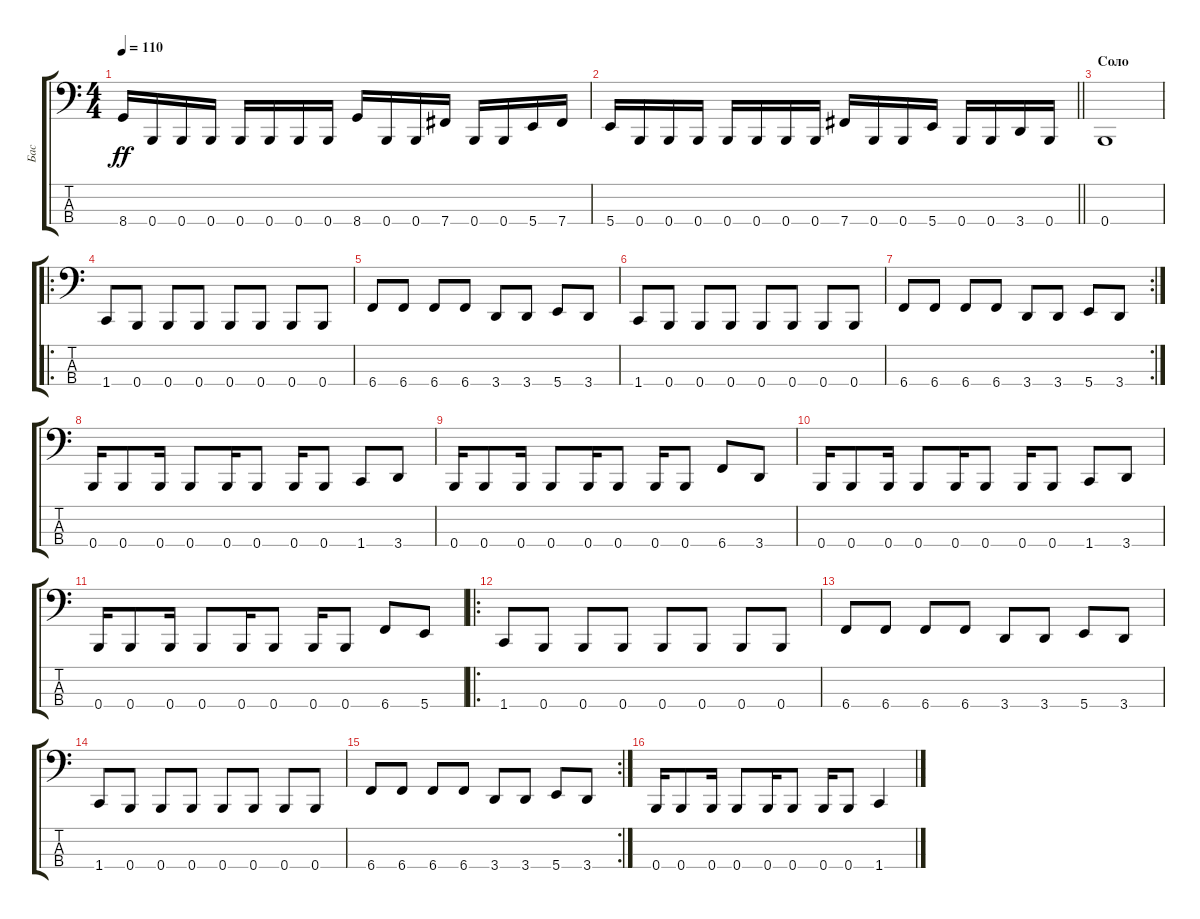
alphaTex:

\track ("Бас" "Бас") {instrument electricbassfinger}
\staff {score tabs}
\tuning (E2 B1 Gb1 B0) {hide}
\ts (4 4)
\tempo 110
\clef f4
\ks c
8.4.16{dy ff} 0.4.16 0.4.16 0.4.16 0.4.16 0.4.16 0.4.16 0.4.16 8.4.16 0.4.16 0.4.16 7.4.16 0.4.16 0.4.16 5.4.16 7.4.16 |
\barLineRight lightlight
5.4.16 0.4.16 0.4.16 0.4.16 0.4.16 0.4.16 0.4.16 0.4.16 7.4.16 0.4.16 0.4.16 5.4.16 0.4.16 0.4.16 3.4.16 0.4.16 |
\section ("" "Соло")
0.4.1 |
\ro
1.4.8 0.4.8 0.4.8 0.4.8 0.4.8 0.4.8 0.4.8 0.4.8 |
6.4.8 6.4.8 6.4.8 6.4.8 3.4.8 3.4.8 5.4.8 3.4.8 |
1.4.8 0.4.8 0.4.8 0.4.8 0.4.8 0.4.8 0.4.8 0.4.8 |
\rc 2
6.4.8 6.4.8 6.4.8 6.4.8 3.4.8 3.4.8 5.4.8 3.4.8 |
0.4.16 0.4.8 0.4.16 0.4.8 0.4.16 0.4.8 0.4.16 0.4.8 1.4.8 3.4.8 |
0.4.16 0.4.8 0.4.16 0.4.8 0.4.16 0.4.8 0.4.16 0.4.8 6.4.8 3.4.8 |
0.4.16 0.4.8 0.4.16 0.4.8 0.4.16 0.4.8 0.4.16 0.4.8 1.4.8 3.4.8 |
0.4.16 0.4.8 0.4.16 0.4.8 0.4.16 0.4.8 0.4.16 0.4.8 6.4.8 5.4.8 |
\ro
1.4.8 0.4.8 0.4.8 0.4.8 0.4.8 0.4.8 0.4.8 0.4.8 |
6.4.8 6.4.8 6.4.8 6.4.8 3.4.8 3.4.8 5.4.8 3.4.8 |
1.4.8 0.4.8 0.4.8 0.4.8 0.4.8 0.4.8 0.4.8 0.4.8 |
\rc 2
6.4.8 6.4.8 6.4.8 6.4.8 3.4.8 3.4.8 5.4.8 3.4.8 |
0.4.16 0.4.8 0.4.16 0.4.8 0.4.16 0.4.8 0.4.16 0.4.8 1.4.4
